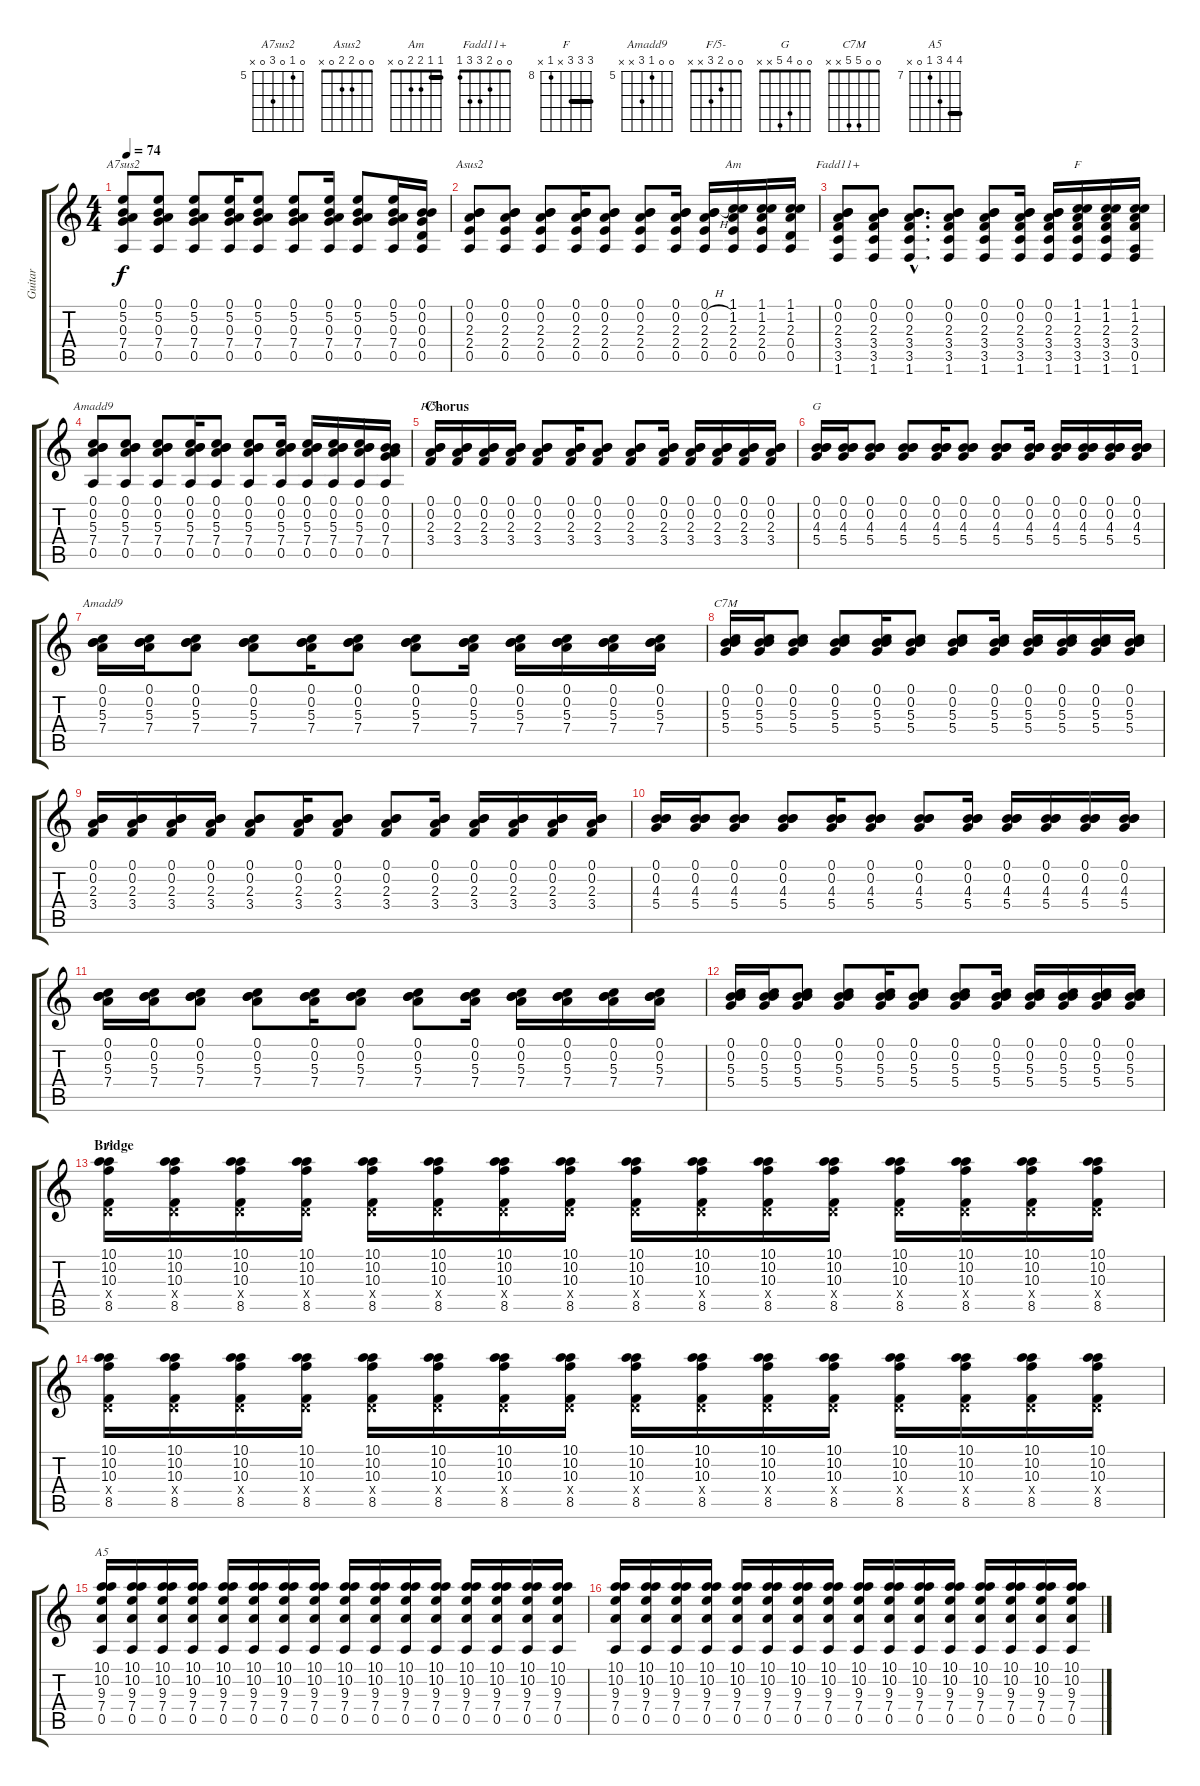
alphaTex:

\track ("Guitar" "Guitar") {instrument electricguitarjazz}
\staff {score tabs}
\tuning (B3 B3 G3 D3 A2 E2) {hide}
\chord ("A7sus2" 0 5 0 7 0 x) {firstfret 5}
\chord ("Asus2" 0 0 2 2 0 x)
\chord ("Am" 1 1 2 2 0 x) {barre 1}
\chord ("Fadd11+" 0 0 2 3 3 1)
\chord ("F" 1 1 2 3 3 1) {barre 1}
\chord ("Amadd9" 0 0 5 7 0 x) {firstfret 5}
\chord ("F/5-" 0 0 2 3 x x)
\chord ("G" 0 0 4 5 x x)
\chord ("Amadd9" 0 0 5 7 x x) {firstfret 5}
\chord ("C7M" 0 0 5 5 x x)
\chord ("F" 10 10 10 x 8 x) {firstfret 8 barre 10}
\chord ("A5" 10 10 9 7 0 x) {firstfret 7 barre 10}
\ts (4 4)
\tempo 74
\clef g2
\ks c
(0.1 5.2 0.3 7.4 0.5).8{ch "A7sus2" dy f} (0.1 5.2 0.3 7.4 0.5).8 (0.1 5.2 0.3 7.4 0.5).8 (0.1 5.2 0.3 7.4 0.5).16 (0.1 5.2 0.3 7.4 0.5).8 (0.1 5.2 0.3 7.4 0.5).8 (0.1 5.2 0.3 7.4 0.5).16 (0.1 5.2 0.3 7.4 0.5).8 (0.1 5.2 0.3 7.4 0.5).16 (0.1 0.2 0.3 0.4 0.5).16 |
(0.1 0.2 2.3 2.4 0.5).8{ch "Asus2"} (0.1 0.2 2.3 2.4 0.5).8 (0.1 0.2 2.3 2.4 0.5).8 (0.1 0.2 2.3 2.4 0.5).16 (0.1 0.2 2.3 2.4 0.5).8 (0.1 0.2 2.3 2.4 0.5).8 (0.1 0.2 2.3 2.4 0.5).16 (0.1{h} 0.2{h} 2.3 2.4 0.5).16 (1.1 1.2 2.3 2.4 0.5).16{ch "Am"} (1.1 1.2 2.3 2.4 0.5).16 (1.1 1.2 2.3 0.4 0.5).16 |
(0.1 0.2 2.3 3.4 3.5 1.6).8{ch "Fadd11+"} (0.1 0.2 2.3 3.4 3.5 1.6).8 (0.1{hac} 0.2{hac} 2.3{hac} 3.4{hac} 3.5{hac} 1.6{hac}).8{d} (0.1 0.2 2.3 3.4 3.5 1.6).8 (0.1 0.2 2.3 3.4 3.5 1.6).8 (0.1 0.2 2.3 3.4 3.5 1.6).16 (0.1 0.2 2.3 3.4 3.5 1.6).16 (1.1 1.2 2.3 3.4 3.5 1.6).16{ch "F"} (1.1 1.2 2.3 3.4 3.5 1.6).16 (1.1 1.2 2.3 3.4 0.5 1.6).16 |
(0.1 0.2 5.3 7.4 0.5).8{ch "Amadd9"} (0.1 0.2 5.3 7.4 0.5).8 (0.1 0.2 5.3 7.4 0.5).8 (0.1 0.2 5.3 7.4 0.5).16 (0.1 0.2 5.3 7.4 0.5).8 (0.1 0.2 5.3 7.4 0.5).8 (0.1 0.2 5.3 7.4 0.5).16 (0.1 0.2 5.3 7.4 0.5).16 (0.1 0.2 5.3 7.4 0.5).16 (0.1 0.2 5.3 7.4 0.5).16 (0.1 0.2 0.3 7.4 0.5).16 |
\section ("" "Chorus")
(0.1 0.2 2.3 3.4).16{ch "F/5-"} (0.1 0.2 2.3 3.4).16 (0.1 0.2 2.3 3.4).16 (0.1 0.2 2.3 3.4).16 (0.1 0.2 2.3 3.4).8 (0.1 0.2 2.3 3.4).16 (0.1 0.2 2.3 3.4).8 (0.1 0.2 2.3 3.4).8 (0.1 0.2 2.3 3.4).16 (0.1 0.2 2.3 3.4).16 (0.1 0.2 2.3 3.4).16 (0.1 0.2 2.3 3.4).16 (0.1 0.2 2.3 3.4).16 |
(0.1 0.2 4.3 5.4).16{ch "G"} (0.1 0.2 4.3 5.4).16 (0.1 0.2 4.3 5.4).8 (0.1 0.2 4.3 5.4).8 (0.1 0.2 4.3 5.4).16 (0.1 0.2 4.3 5.4).8 (0.1 0.2 4.3 5.4).8 (0.1 0.2 4.3 5.4).16 (0.1 0.2 4.3 5.4).16 (0.1 0.2 4.3 5.4).16 (0.1 0.2 4.3 5.4).16 (0.1 0.2 4.3 5.4).16 |
(0.1 0.2 5.3 7.4).16{ch "Amadd9"} (0.1 0.2 5.3 7.4).16 (0.1 0.2 5.3 7.4).8 (0.1 0.2 5.3 7.4).8 (0.1 0.2 5.3 7.4).16 (0.1 0.2 5.3 7.4).8 (0.1 0.2 5.3 7.4).8 (0.1 0.2 5.3 7.4).16 (0.1 0.2 5.3 7.4).16 (0.1 0.2 5.3 7.4).16 (0.1 0.2 5.3 7.4).16 (0.1 0.2 5.3 7.4).16 |
(0.1 0.2 5.3 5.4).16{ch "C7M"} (0.1 0.2 5.3 5.4).16 (0.1 0.2 5.3 5.4).8 (0.1 0.2 5.3 5.4).8 (0.1 0.2 5.3 5.4).16 (0.1 0.2 5.3 5.4).8 (0.1 0.2 5.3 5.4).8 (0.1 0.2 5.3 5.4).16 (0.1 0.2 5.3 5.4).16 (0.1 0.2 5.3 5.4).16 (0.1 0.2 5.3 5.4).16 (0.1 0.2 5.3 5.4).16 |
(0.1 0.2 2.3 3.4).16 (0.1 0.2 2.3 3.4).16 (0.1 0.2 2.3 3.4).16 (0.1 0.2 2.3 3.4).16 (0.1 0.2 2.3 3.4).8 (0.1 0.2 2.3 3.4).16 (0.1 0.2 2.3 3.4).8 (0.1 0.2 2.3 3.4).8 (0.1 0.2 2.3 3.4).16 (0.1 0.2 2.3 3.4).16 (0.1 0.2 2.3 3.4).16 (0.1 0.2 2.3 3.4).16 (0.1 0.2 2.3 3.4).16 |
(0.1 0.2 4.3 5.4).16 (0.1 0.2 4.3 5.4).16 (0.1 0.2 4.3 5.4).8 (0.1 0.2 4.3 5.4).8 (0.1 0.2 4.3 5.4).16 (0.1 0.2 4.3 5.4).8 (0.1 0.2 4.3 5.4).8 (0.1 0.2 4.3 5.4).16 (0.1 0.2 4.3 5.4).16 (0.1 0.2 4.3 5.4).16 (0.1 0.2 4.3 5.4).16 (0.1 0.2 4.3 5.4).16 |
(0.1 0.2 5.3 7.4).16 (0.1 0.2 5.3 7.4).16 (0.1 0.2 5.3 7.4).8 (0.1 0.2 5.3 7.4).8 (0.1 0.2 5.3 7.4).16 (0.1 0.2 5.3 7.4).8 (0.1 0.2 5.3 7.4).8 (0.1 0.2 5.3 7.4).16 (0.1 0.2 5.3 7.4).16 (0.1 0.2 5.3 7.4).16 (0.1 0.2 5.3 7.4).16 (0.1 0.2 5.3 7.4).16 |
(0.1 0.2 5.3 5.4).16 (0.1 0.2 5.3 5.4).16 (0.1 0.2 5.3 5.4).8 (0.1 0.2 5.3 5.4).8 (0.1 0.2 5.3 5.4).16 (0.1 0.2 5.3 5.4).8 (0.1 0.2 5.3 5.4).8 (0.1 0.2 5.3 5.4).16 (0.1 0.2 5.3 5.4).16 (0.1 0.2 5.3 5.4).16 (0.1 0.2 5.3 5.4).16 (0.1 0.2 5.3 5.4).16 |
\section ("" "Bridge")
(10.1 10.2 10.3 0.4{x} 8.5).16{ch "F" volume 10 instrument overdrivenguitar} (10.1 10.2 10.3 0.4{x} 8.5).16 (10.1 10.2 10.3 0.4{x} 8.5).16 (10.1 10.2 10.3 0.4{x} 8.5).16 (10.1 10.2 10.3 0.4{x} 8.5).16 (10.1 10.2 10.3 0.4{x} 8.5).16 (10.1 10.2 10.3 0.4{x} 8.5).16 (10.1 10.2 10.3 0.4{x} 8.5).16 (10.1 10.2 10.3 0.4{x} 8.5).16 (10.1 10.2 10.3 0.4{x} 8.5).16 (10.1 10.2 10.3 0.4{x} 8.5).16 (10.1 10.2 10.3 0.4{x} 8.5).16 (10.1 10.2 10.3 0.4{x} 8.5).16 (10.1 10.2 10.3 0.4{x} 8.5).16 (10.1 10.2 10.3 0.4{x} 8.5).16 (10.1 10.2 10.3 0.4{x} 8.5).16 |
(10.1 10.2 10.3 0.4{x} 8.5).16 (10.1 10.2 10.3 0.4{x} 8.5).16 (10.1 10.2 10.3 0.4{x} 8.5).16 (10.1 10.2 10.3 0.4{x} 8.5).16 (10.1 10.2 10.3 0.4{x} 8.5).16 (10.1 10.2 10.3 0.4{x} 8.5).16 (10.1 10.2 10.3 0.4{x} 8.5).16 (10.1 10.2 10.3 0.4{x} 8.5).16 (10.1 10.2 10.3 0.4{x} 8.5).16 (10.1 10.2 10.3 0.4{x} 8.5).16 (10.1 10.2 10.3 0.4{x} 8.5).16 (10.1 10.2 10.3 0.4{x} 8.5).16 (10.1 10.2 10.3 0.4{x} 8.5).16 (10.1 10.2 10.3 0.4{x} 8.5).16 (10.1 10.2 10.3 0.4{x} 8.5).16 (10.1 10.2 10.3 0.4{x} 8.5).16 |
(10.1 10.2 9.3 7.4 0.5).16{ch "A5"} (10.1 10.2 9.3 7.4 0.5).16 (10.1 10.2 9.3 7.4 0.5).16 (10.1 10.2 9.3 7.4 0.5).16 (10.1 10.2 9.3 7.4 0.5).16 (10.1 10.2 9.3 7.4 0.5).16 (10.1 10.2 9.3 7.4 0.5).16 (10.1 10.2 9.3 7.4 0.5).16 (10.1 10.2 9.3 7.4 0.5).16 (10.1 10.2 9.3 7.4 0.5).16 (10.1 10.2 9.3 7.4 0.5).16 (10.1 10.2 9.3 7.4 0.5).16 (10.1 10.2 9.3 7.4 0.5).16 (10.1 10.2 9.3 7.4 0.5).16 (10.1 10.2 9.3 7.4 0.5).16 (10.1 10.2 9.3 7.4 0.5).16 |
(10.1 10.2 9.3 7.4 0.5).16 (10.1 10.2 9.3 7.4 0.5).16 (10.1 10.2 9.3 7.4 0.5).16 (10.1 10.2 9.3 7.4 0.5).16 (10.1 10.2 9.3 7.4 0.5).16 (10.1 10.2 9.3 7.4 0.5).16 (10.1 10.2 9.3 7.4 0.5).16 (10.1 10.2 9.3 7.4 0.5).16 (10.1 10.2 9.3 7.4 0.5).16 (10.1 10.2 9.3 7.4 0.5).16 (10.1 10.2 9.3 7.4 0.5).16 (10.1 10.2 9.3 7.4 0.5).16 (10.1 10.2 9.3 7.4 0.5).16 (10.1 10.2 9.3 7.4 0.5).16 (10.1 10.2 9.3 7.4 0.5).16 (10.1 10.2 9.3 7.4 0.5).16
